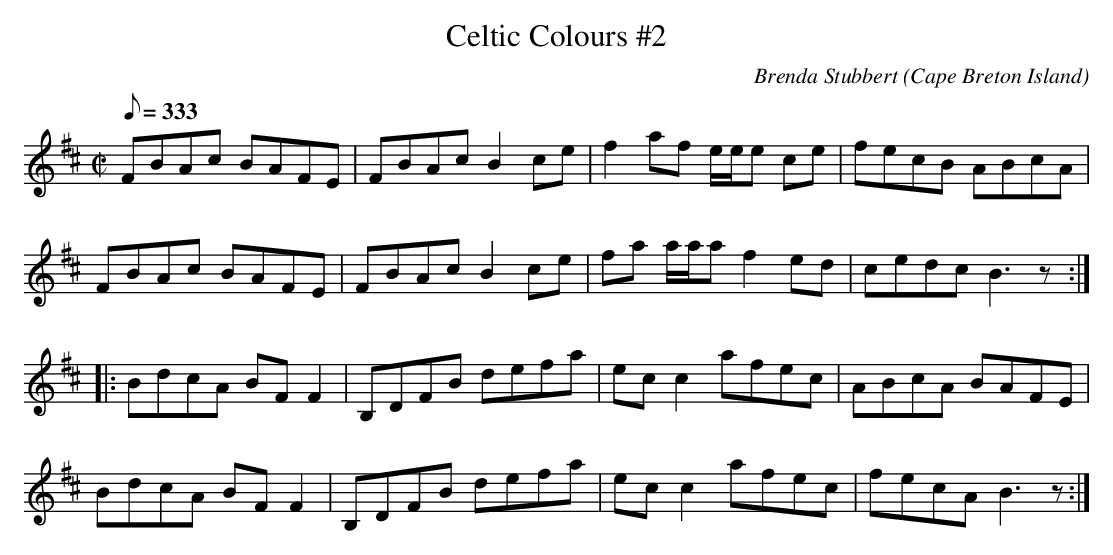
X:1
T:Celtic Colours #2
C:Brenda Stubbert
O:Cape Breton Island
L:1/8
Q:333
M:C|
K:Baeo
FBAc BAFE|FBAc B2 ce|f2 af e/e/e ce|fecB ABcA|
FBAc BAFE|FBAc B2 ce|fa a/a/a f2 ed|cedc B3 z:|
|:BdcA BFF2|B,DFB defa|ecc2 afec|ABcA BAFE|
BdcA BFF2|B,DFB defa|ecc2 afec|fecA B3 z:|
